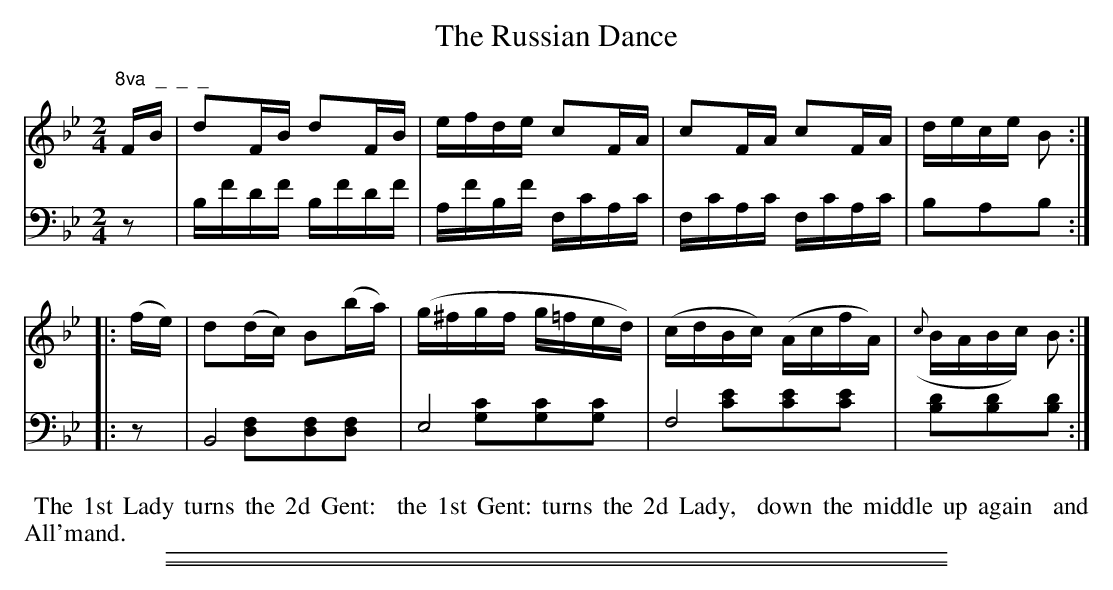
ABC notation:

X:1
T: The Russian Dance
M: 2/4
L: 1/16
K: Bb
V: 1 staves=2
"^8va  _  _  _"FB |\
d2FB d2FB | efde c2FA |\
c2FA c2FA | dece B2 :|
|: (fe) |\
d2(dc) B2(ba) | (g^fgf g=fed) |\
(cdBc) (AcfA) | ({c}BABc) B2 :|
V: 2 clef=bass middle=D
z2 |\
Bfdf Bfdf | AfBf FcAc |\
FcAc FcAc | B2A2B2 :|
|: z2 |\
B,8 & x2[F2D2][F2D2][F2D2] | E8 & x2[c2G2][c2G2][c2G2] |\
F8  & x2[e2c2][e2c2][e2c2] | [d2B2][d2B2][d2B2] :|
